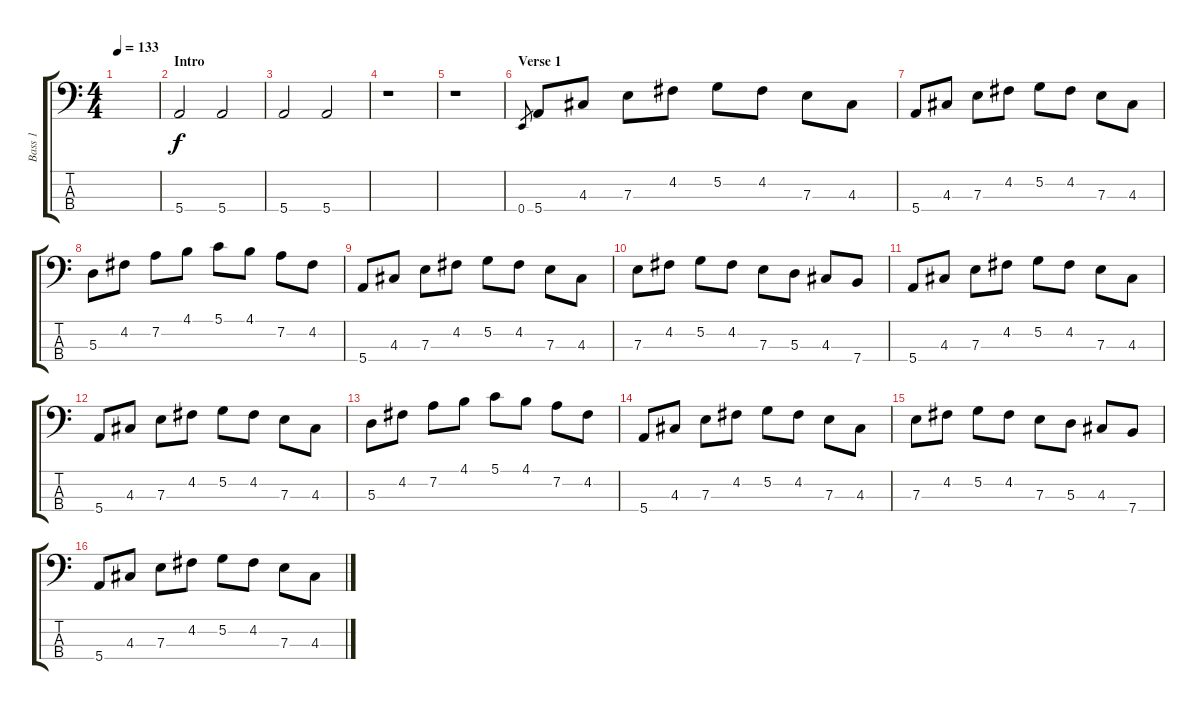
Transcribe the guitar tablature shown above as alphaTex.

\track ("Bass 1" "Bass 1") {instrument electricbasspick}
\staff {score tabs}
\tuning (G2 D2 A1 E1) {hide}
\ts (4 4)
\tempo 133
\clef f4
\ks c
|
\section ("" "Intro")
5.4.2 5.4.2 |
5.4.2 5.4.2 |
r.1 |
r.1 |
\section ("" "Verse 1")
0.4.8{gr} 5.4.8 4.3.8 7.3.8 4.2.8 5.2.8 4.2.8 7.3.8 4.3.8 |
5.4.8 4.3.8 7.3.8 4.2.8 5.2.8 4.2.8 7.3.8 4.3.8 |
5.3.8 4.2.8 7.2.8 4.1.8 5.1.8 4.1.8 7.2.8 4.2.8 |
5.4.8 4.3.8 7.3.8 4.2.8 5.2.8 4.2.8 7.3.8 4.3.8 |
7.3.8 4.2.8 5.2.8 4.2.8 7.3.8 5.3.8 4.3.8 7.4.8 |
5.4.8 4.3.8 7.3.8 4.2.8 5.2.8 4.2.8 7.3.8 4.3.8 |
5.4.8 4.3.8 7.3.8 4.2.8 5.2.8 4.2.8 7.3.8 4.3.8 |
5.3.8 4.2.8 7.2.8 4.1.8 5.1.8 4.1.8 7.2.8 4.2.8 |
5.4.8 4.3.8 7.3.8 4.2.8 5.2.8 4.2.8 7.3.8 4.3.8 |
7.3.8 4.2.8 5.2.8 4.2.8 7.3.8 5.3.8 4.3.8 7.4.8 |
5.4.8 4.3.8 7.3.8 4.2.8 5.2.8 4.2.8 7.3.8 4.3.8
